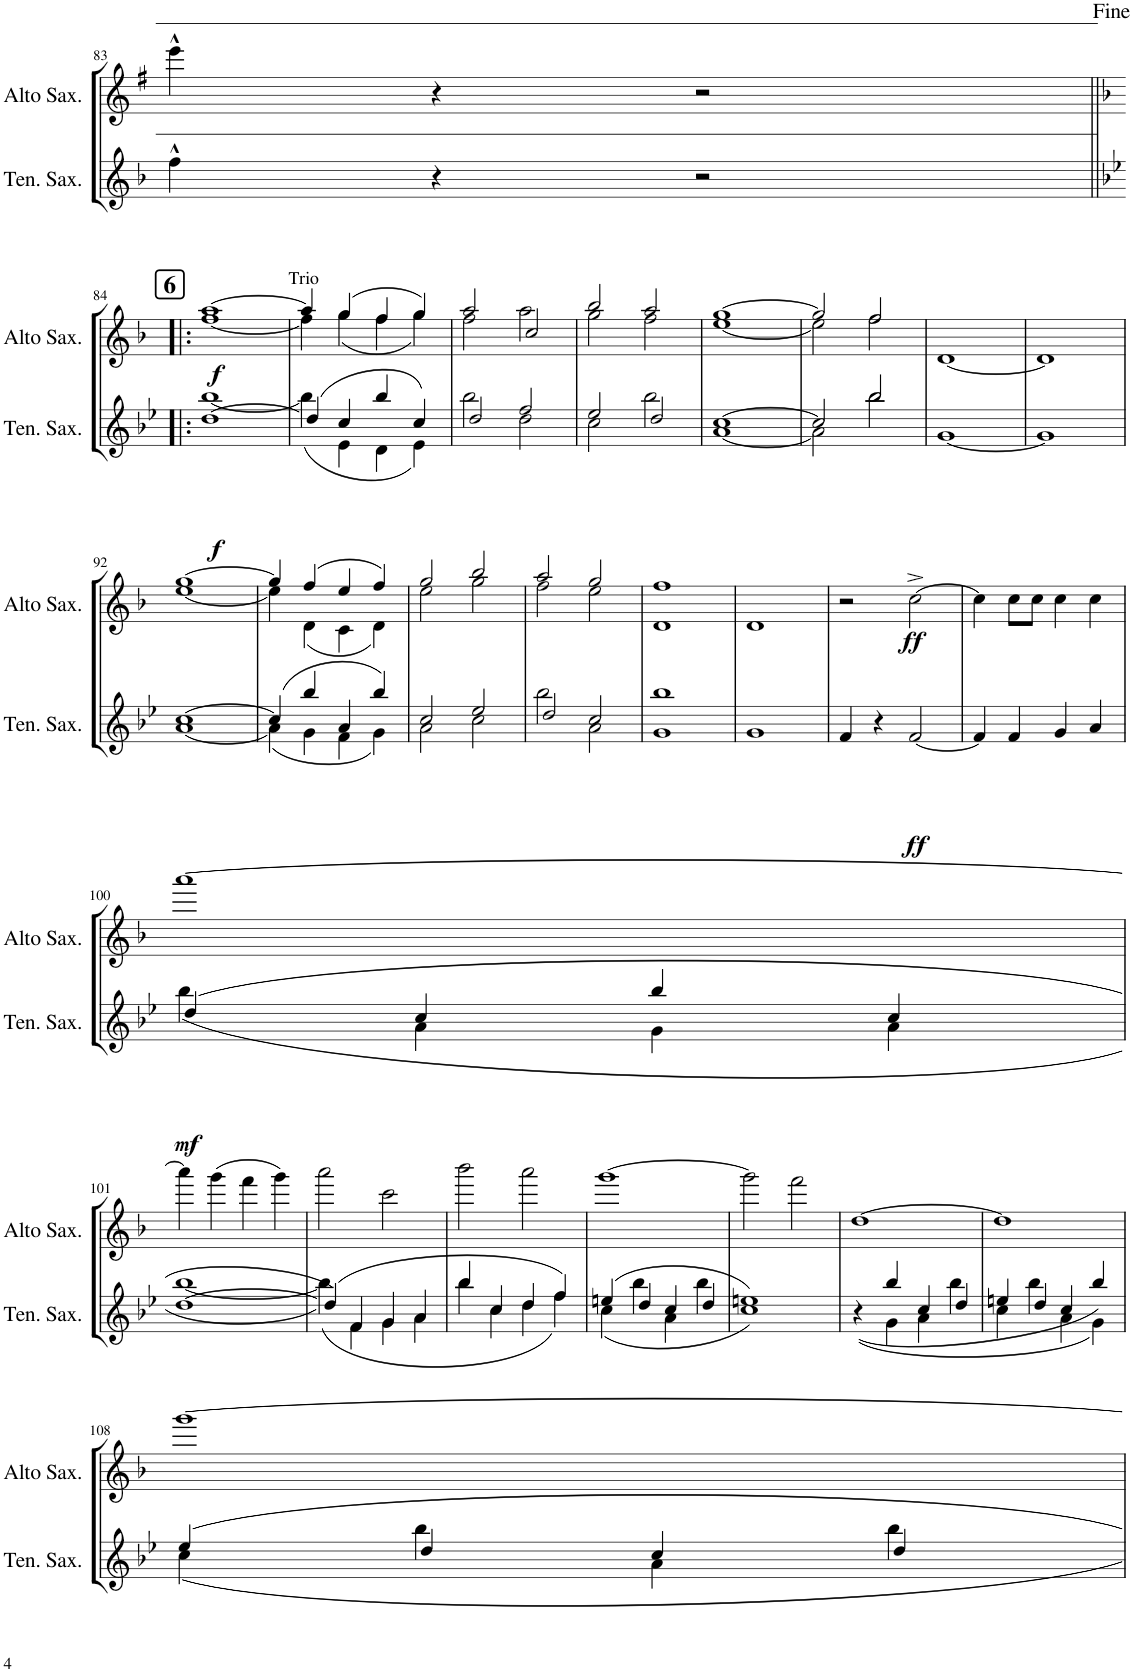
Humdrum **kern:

**kern	**dynam	**kern	**dynam
*part2	*part2	*part1	*part1
*staff2	*staff2	*staff1	*staff1
*I"Tenor Saxophone	*	*I"Alto Saxophone	*
*I'Ten. Sax.	*	*I'Alto Sax.	*
!!LO:PB:g=z
*clefG2	*	*clefG2	*
*Trd1c2	*	*Trd5c9	*
*k[b-]	*	*k[f#]	*
*M2/2	*	*M2/2	*
*met(c|)	*	*met(c|)	*
=83	=83	=83	=83
4ff^^\	.	4eee^^\	.
4r	.	4r	.
2r	.	2r	.
!!LO:LB:g=z
!!LO:REH:place=s1:a:B:cj:fs=14:t=6
=84!|:	=84!|:	=84!|:	=84!|:
*k[b-e-]	*	*k[b-]	*
*^	*	*^	*
!	!	!LO:DY:b	!	!	!LO:DY:b
[1dd	[1bb-	f	[1aa	[1ff	f
!	!	!	!	!LO:TX:a:t=Trio	!
=85	=85	=85	=85	=85	=85
(4dd/]	(4bb-\]	.	4aa/]	4ff\]	.
4cc/	4e-\	.	(4gg/	(4gg\	.
4bb-/	4d\	.	4ff/	4ff\	.
4cc/)	4e-\)	.	4gg/)	4gg\)	.
=86	=86	=86	=86	=86	=86
2dd/	2bb-\	.	2aa/	2ff\	.
2ff/	2dd\	.	2cc/	2aa\	.
=87	=87	=87	=87	=87	=87
2ee-/	2cc\	.	2bb-/	2gg\	.
2dd/	2bb-\	.	2aa/	2ff\	.
=88	=88	=88	=88	=88	=88
[1cc	[1a	.	[1gg	[1ee	.
=89	=89	=89	=89	=89	=89
2cc/]	2a\]	.	2gg/]	2ee\]	.
2bb-/	2bb-\	.	2ff/	2ff\	.
*v	*v	*	*	*	*
*	*	*v	*v	*
=90	=90	=90	=90
[1g	.	[1d	.
=91	=91	=91	=91
1g]	.	1d]	.
!!LO:LB:g=z
=92	=92	=92	=92
*^	*	*^	*
[1cc	[1a	.	[1gg	[1ee	.
=93	=93	=93	=93	=93	=93
(4cc/]	(4a\]	.	4gg/]	4ee\]	.
4bb-/	4g\	.	(4ff/	(4d\	.
4a/	4f\	.	4ee/	4c\	.
4bb-/)	4g\)	.	4ff/)	4d\)	.
=94	=94	=94	=94	=94	=94
2cc/	2a\	.	2gg/	2ee\	.
2ee-/	2cc\	.	2bb-/	2gg\	.
=95	=95	=95	=95	=95	=95
2dd/	2bb-\	.	2aa/	2ff\	.
2cc/	2a\	.	2gg/	2ee\	.
=96	=96	=96	=96	=96	=96
1bb-	1g	.	1ff	1d	.
*v	*v	*	*	*	*
*	*	*v	*v	*
=97	=97	=97	=97
1g	.	1d	.
=98	=98	=98	=98
4f/	.	2r	.
4r	.	.	.
!	!LO:DY:b	!	!LO:DY:b
[2f/	ff	[2cc^\	ff
=99	=99	=99	=99
4f/]	.	4cc\]	.
4f/	.	8cc\L	.
.	.	8cc\J	.
4g/	.	4cc\	.
4a/	.	4cc\	.
!!LO:LB:g=z
=100	=100	=100	=100
*^	*	*	*
!	!	!LO:DY:b	!	!
(4dd/	(4bb-\	mf	[1aaa	.
4cc/	4a\	.	.	.
4bb-/	4g\	.	.	.
4cc/	4a\	.	.	.
!!LO:LB:g=z
=101	=101	=101	=101	=101
[1dd	[1bb-	.	4aaa\]	.
.	.	.	(4ggg\	.
.	.	.	4fff\	.
.	.	.	4ggg\)	.
=102	=102	=102	=102	=102
(4dd/])	(4bb-\])	.	2aaa\	.
4f/	4f\	.	.	.
4g/	4g\	.	2ccc\	.
4a/	4a\	.	.	.
=103	=103	=103	=103	=103
4bb-/	4bb-\	.	2bbb-\	.
4cc/	4cc\	.	.	.
4dd/	4dd\	.	2aaa\	.
4ff/)	4ff\)	.	.	.
=104	=104	=104	=104	=104
(4een/	(4cc\	.	[1ggg	.
4dd/	4bb-\	.	.	.
4cc/	4a\	.	.	.
4dd/	4bb-\	.	.	.
=105	=105	=105	=105	=105
1een)	1cc)	.	2ggg\]	.
.	.	.	2fff\	.
=106	=106	=106	=106	=106
(4r	(4ryy	.	[1dd	.
4bb-/	4g\	.	.	.
4cc/	4a\	.	.	.
4dd/	4bb-\	.	.	.
=107	=107	=107	=107	=107
4een/	4cc\	.	1dd]	.
4dd/	4bb-\	.	.	.
4cc/	4a\	.	.	.
4bb-/)	4g\)	.	.	.
!!LO:LB:g=z
=108	=108	=108	=108	=108
4ee-/	4cc\	.	[1ggg	.
4dd/	4bb-\	.	.	.
4cc/	4a\	.	.	.
4dd/	4bb-\	.	.	.
*v	*v	*	*	*
=	=	=	=
*-	*-	*-	*-
